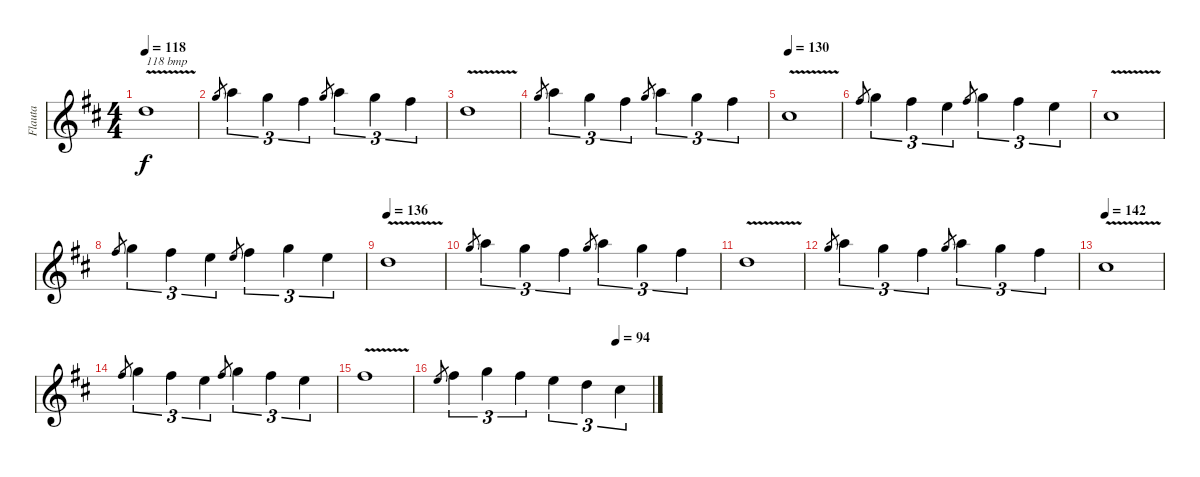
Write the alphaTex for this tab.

\track ("Flauta" "Flauta") {instrument flute}
\staff {score}
\tuning (E4 B3 G3 D3 A2 E2) {hide}
\ts (4 4)
\tempo 118
\tempo 124
\tempo 118
\clef g2
\ks d
15.2{v}.1{txt "118 bmp" dy f instrument flute} |
15.1.8{gr} 17.1.4{tu (3 2)} 15.1.4{tu (3 2)} 14.1.4{tu (3 2)} 15.1.8{gr} 17.1.4{tu (3 2)} 15.1.4{tu (3 2)} 14.1.4{tu (3 2)} |
15.2{v}.1 |
15.1.8{gr} 17.1.4{tu (3 2)} 15.1.4{tu (3 2)} 14.1.4{tu (3 2)} 15.1.8{gr} 17.1.4{tu (3 2)} 15.1.4{tu (3 2)} 14.1.4{tu (3 2)} |
\tempo 130
14.2{v}.1 |
14.1.8{gr} 15.1.4{tu (3 2)} 14.1.4{tu (3 2)} 12.1.4{tu (3 2)} 14.1.8{gr} 15.1.4{tu (3 2)} 14.1.4{tu (3 2)} 12.1.4{tu (3 2)} |
14.2{v}.1 |
14.1.8{gr} 15.1.4{tu (3 2)} 14.1.4{tu (3 2)} 12.1.4{tu (3 2)} 12.1.8{gr} 14.1.4{tu (3 2)} 15.1.4{tu (3 2)} 12.1.4{tu (3 2)} |
\tempo 136
15.2{v}.1 |
15.1.8{gr} 17.1.4{tu (3 2)} 15.1.4{tu (3 2)} 14.1.4{tu (3 2)} 15.1.8{gr} 17.1.4{tu (3 2)} 15.1.4{tu (3 2)} 14.1.4{tu (3 2)} |
15.2{v}.1 |
15.1.8{gr} 17.1.4{tu (3 2)} 15.1.4{tu (3 2)} 14.1.4{tu (3 2)} 15.1.8{gr} 17.1.4{tu (3 2)} 15.1.4{tu (3 2)} 14.1.4{tu (3 2)} |
\tempo 142
14.2{v}.1 |
14.1.8{gr} 15.1.4{tu (3 2)} 14.1.4{tu (3 2)} 12.1.4{tu (3 2)} 14.1.8{gr} 15.1.4{tu (3 2)} 14.1.4{tu (3 2)} 12.1.4{tu (3 2)} |
14.1{v}.1 |
\tempo (94 0.8333333333333334)
12.1.8{gr} 14.1.4{tu (3 2)} 15.1.4{tu (3 2)} 14.1.4{tu (3 2)} 12.1.4{tu (3 2)} 15.2.4{tu (3 2)} 14.2.4{tu (3 2)}
